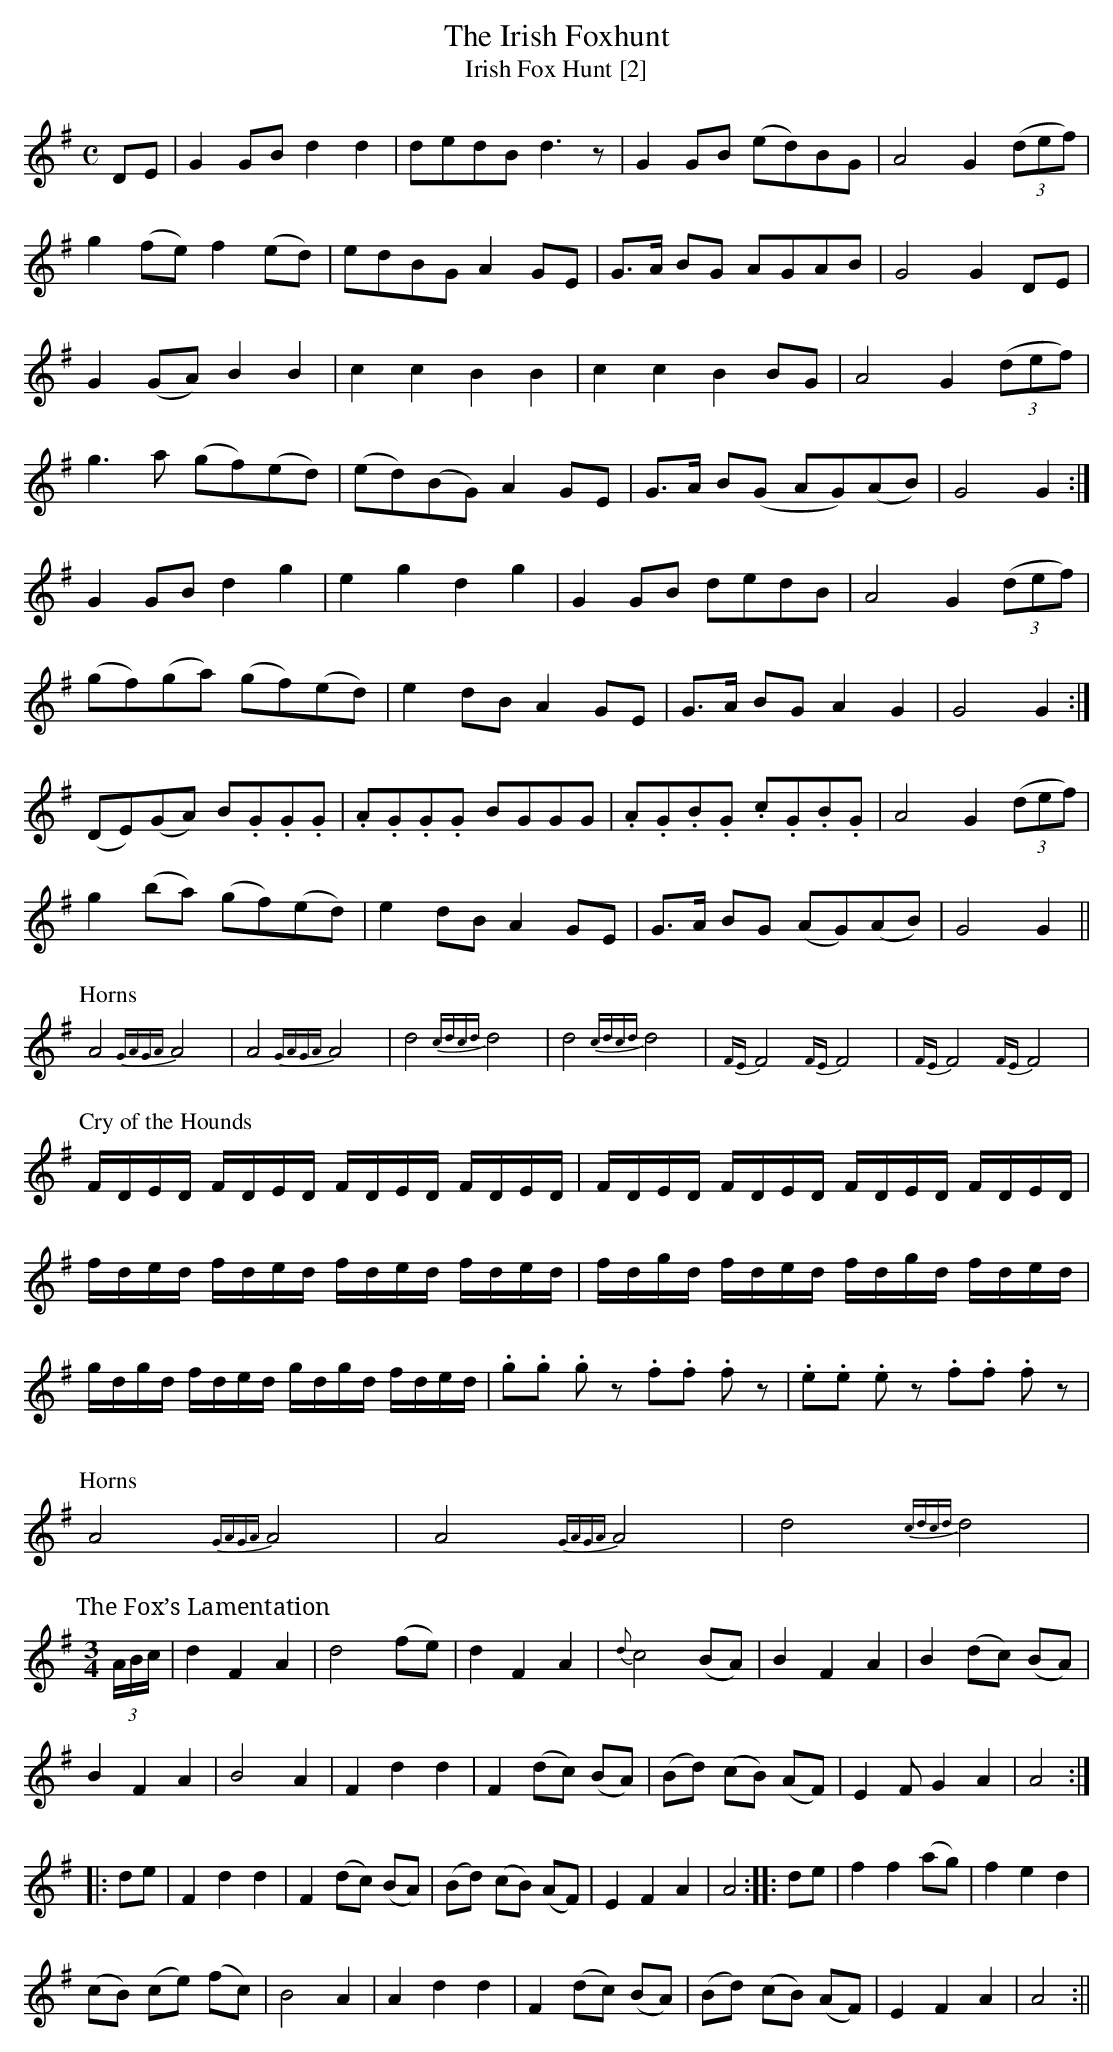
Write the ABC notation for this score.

X:1
T:Irish Foxhunt, The
T:Irish Fox Hunt [2]
M:C
L:1/8
K:G
DE|G2 GB d2d2|dedB d3z|G2 GB (ed)BG|A4 G2 ((3def)|
g2 (fe) f2 (ed)|edBG A2 GE|G>A BG AGAB|G4 G2 DE|
G2 (GA) B2B2|c2c2 B2B2|c2c2B2 BG|A4 G2 ((3def)|
g3a (gf)(ed)|(ed)(BG) A2 GE|G>A B(G AG)(AB)|G4 G2:|
G2 GB d2g2|e2g2 d2g2|G2 GB dedB|A4 G2 ((3def)|
(gf)(ga) (gf)(ed)|e2 dB A2 GE|G>A BG A2G2 |G4 G2:|
(DE)(GA) B.G.G.G|.A.G.G.G BGGG|.A.G.B.G .c.G.B.G|A4 G2 ((3def)|
g2 (ba) (gf)(ed)|e2 dB A2 GE|G>A BG (AG)(AB)|G4 G2||
P:Horns
A4 {GAGA}A4|A4 {GAGA}A4|d4 {cdcd}d4|d4 {cdcd}d4|{FE}F4 {FE}F4|{FE}F4 {FE}F4|
P:Cry of the Hounds
F/D/E/D/ F/D/E/D/ F/D/E/D/ F/D/E/D/|F/D/E/D/ F/D/E/D/ F/D/E/D/ F/D/E/D/|
f/d/e/d/ f/d/e/d/ f/d/e/d/ f/d/e/d/|f/d/g/d/ f/d/e/d/ f/d/g/d/ f/d/e/d/|
g/d/g/d/ f/d/e/d/ g/d/g/d/ f/d/e/d/|.g.g .gz .f.f .fz|.e.e .ez .f.f .fz|
P:Horns
A4 {GAGA}A4|A4 {GAGA}A4|d4 {cdcd}d4|
P:The Fox’s Lamentation
[M:3/4](3A/B/c/|d2F2A2|d4 (fe)|d2F2A2|{d}c4 (BA)|B2F2A2|B2 (dc) (BA)|
B2F2A2|B4 A2|F2d2d2|F2 (dc) (BA)|(Bd) (cB) (AF)|E2FG2A2|A4:|
|:de|F2d2d2|F2(dc) (BA)|(Bd) (cB) (AF)|E2F2A2|A4::de|f2f2 (ag)|f2e2d2|
(cB) (ce) (fc)|B4 A2|A2d2d2|F2 (dc) (BA)|(Bd) (cB) (AF)|E2F2A2|A4:||
